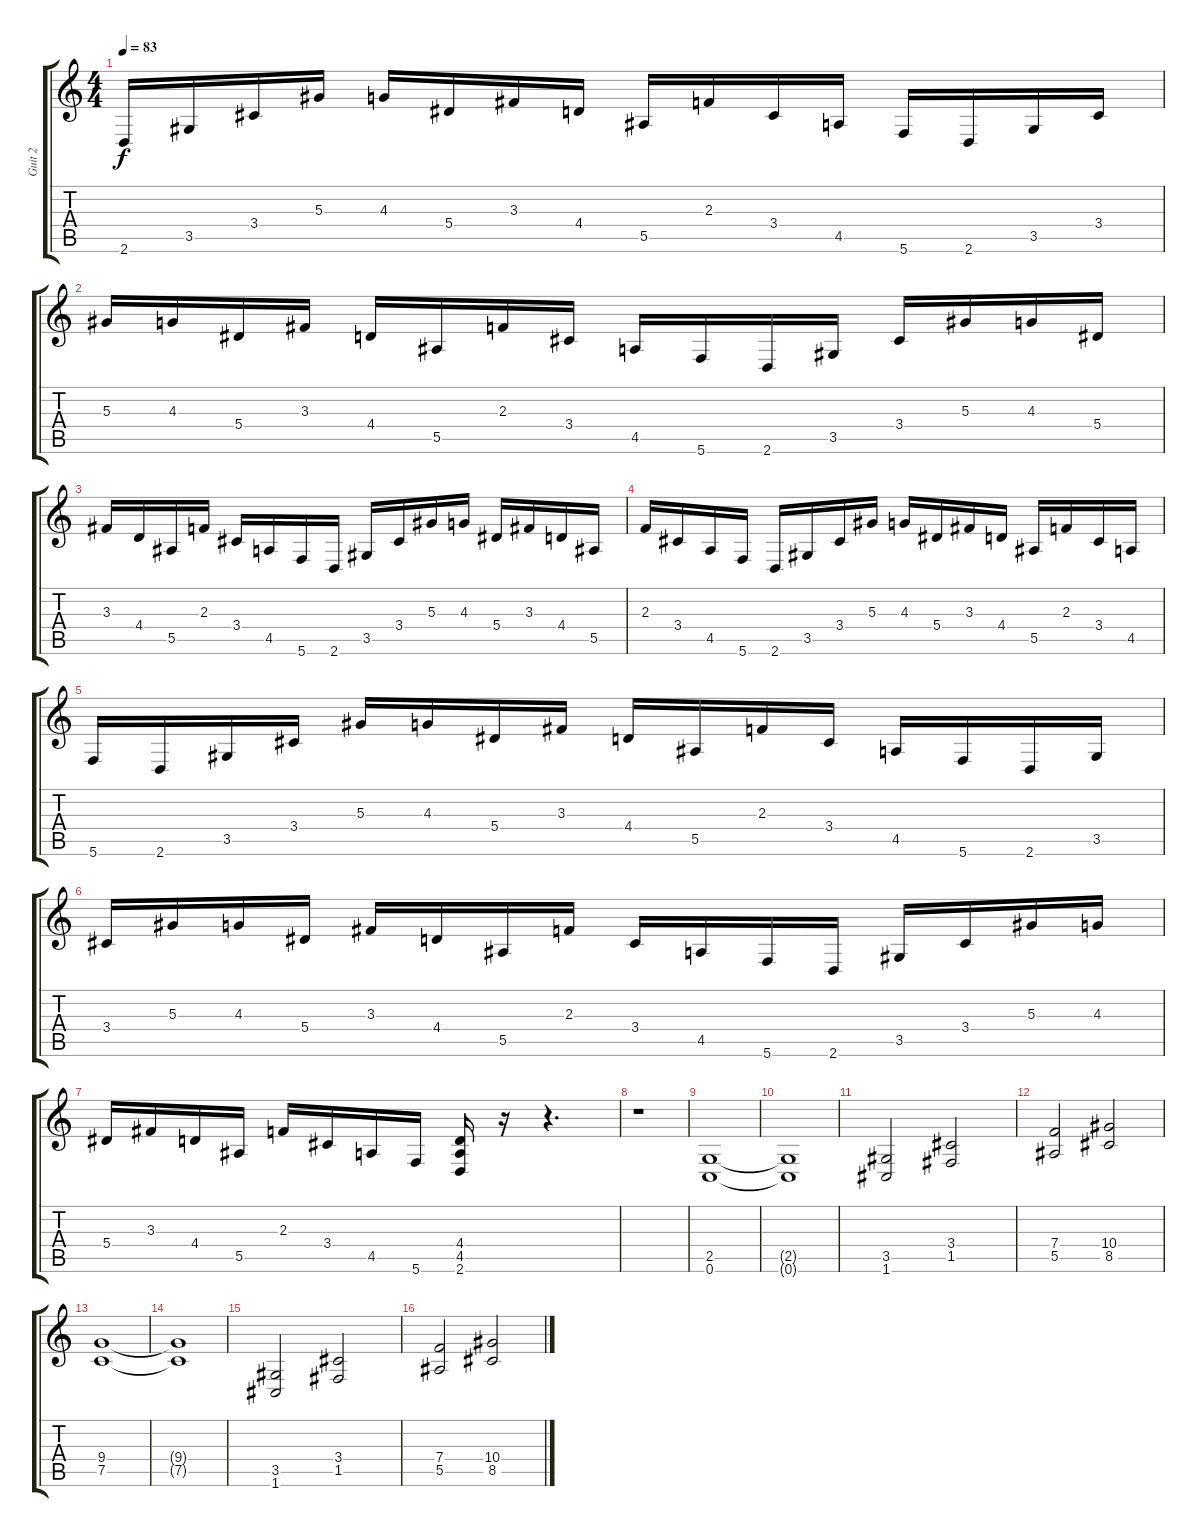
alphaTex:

\track ("Guit 2" "Guit 2") {instrument distortionguitar}
\staff {score tabs}
\tuning (C4 G3 Eb3 Bb2 F2 C2) {hide}
\ts (4 4)
\tempo 83
\clef g2
\ks c
2.6.16{dy f} 3.5.16 3.4.16 5.3.16 4.3.16 5.4.16 3.3.16 4.4.16 5.5.16 2.3.16 3.4.16 4.5.16 5.6.16 2.6.16 3.5.16 3.4.16 |
5.3.16 4.3.16 5.4.16 3.3.16 4.4.16 5.5.16 2.3.16 3.4.16 4.5.16 5.6.16 2.6.16 3.5.16 3.4.16 5.3.16 4.3.16 5.4.16 |
3.3.16 4.4.16 5.5.16 2.3.16 3.4.16 4.5.16 5.6.16 2.6.16 3.5.16 3.4.16 5.3.16 4.3.16 5.4.16 3.3.16 4.4.16 5.5.16 |
2.3.16 3.4.16 4.5.16 5.6.16 2.6.16 3.5.16 3.4.16 5.3.16 4.3.16 5.4.16 3.3.16 4.4.16 5.5.16 2.3.16 3.4.16 4.5.16 |
5.6.16 2.6.16 3.5.16 3.4.16 5.3.16 4.3.16 5.4.16 3.3.16 4.4.16 5.5.16 2.3.16 3.4.16 4.5.16 5.6.16 2.6.16 3.5.16 |
3.4.16 5.3.16 4.3.16 5.4.16 3.3.16 4.4.16 5.5.16 2.3.16 3.4.16 4.5.16 5.6.16 2.6.16 3.5.16 3.4.16 5.3.16 4.3.16 |
5.4.16 3.3.16 4.4.16 5.5.16 2.3.16 3.4.16 4.5.16 5.6.16 (4.4 4.5 2.6).16 r.16 r.4{d} |
r.1 |
(2.5 0.6).1 |
(2.5{t} 0.6{t}).1 |
(3.5 1.6).2 (3.4 1.5).2 |
(7.4 5.5).2 (10.4 8.5).2 |
(9.4 7.5).1 |
(9.4{t} 7.5{t}).1 |
(3.5 1.6).2 (3.4 1.5).2 |
(7.4 5.5).2 (10.4 8.5).2
